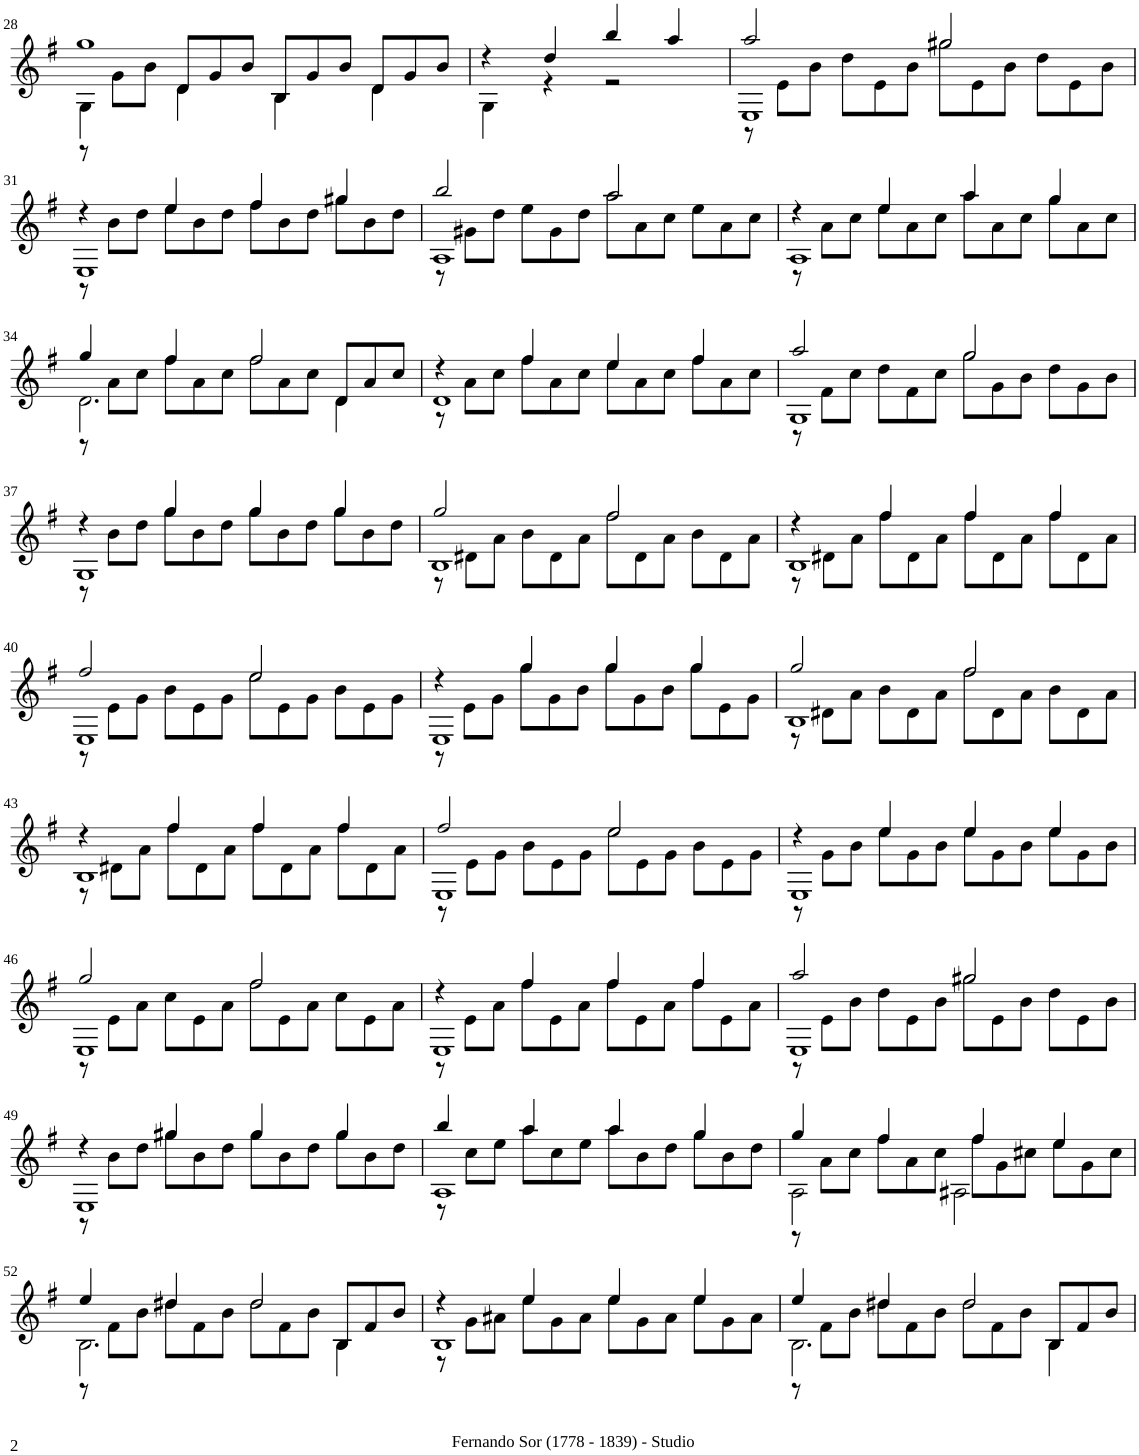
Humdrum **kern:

**kern
*part1
*staff1
*I"Chitarra
*I'Ch
!!LO:PB:g=z
*clefG2
*Trd7c12
*k[f#]
*M4/4
=28
*^
*	*^
*	*	*Xtuplet
1gg	4G\	12r
.	.	12g\L
.	.	12b\J
.	4d\	12d/L
.	.	12g/
.	.	12b/J
.	4B\	12B/L
.	.	12g/
.	.	12b/J
.	4d\	12d/L
.	.	12g/
.	.	12b/J
*	*v	*v
=29	=29
4r	4G\
4dd/	4r
4bb/	2r
4aa/	.
=30	=30
*	*^
2aa/	1E	12r
.	.	12e\L
.	.	12b\J
.	.	12dd\L
.	.	12e\
.	.	12b\J
!	!	!LO:N:head=open
2gg#X/	.	12gg#\L
.	.	12e\
.	.	12b\J
.	.	12dd\L
.	.	12e\
.	.	12b\J
!!LO:LB:g=z	!!	!!
=31	=31	=31
4r	1E	12r
.	.	12b\L
.	.	12dd\J
4ee/	.	12ee\L
.	.	12b\
.	.	12dd\J
4ff#/	.	12ff#\L
.	.	12b\
.	.	12dd\J
4gg#X/	.	12gg#\L
.	.	12b\
.	.	12dd\J
=32	=32	=32
2bb/	1A	12r
.	.	12g#X\L
.	.	12dd\J
.	.	12ee\L
.	.	12g#\
.	.	12dd\J
!	!	!LO:N:head=open
2aa/	.	12aa\L
.	.	12a\
.	.	12cc\J
.	.	12ee\L
.	.	12a\
.	.	12cc\J
=33	=33	=33
4r	1A	12r
.	.	12a\L
.	.	12cc\J
4ee/	.	12ee\L
.	.	12a\
.	.	12cc\J
4aa/	.	12aa\L
.	.	12a\
.	.	12cc\J
4gg/	.	12gg\L
.	.	12a\
.	.	12cc\J
!!LO:LB:g=z	!!	!!
=34	=34	=34
4gg/	2.d\	12r
.	.	12a\L
.	.	12cc\J
4ff#/	.	12ff#\L
.	.	12a\
.	.	12cc\J
!	!	!LO:N:head=open
2ff#/	.	12ff#\L
.	.	12a\
.	.	12cc\J
.	4d\	12d/L
.	.	12a/
.	.	12cc/J
=35	=35	=35
4r	1d	12r
.	.	12a\L
.	.	12cc\J
4ff#/	.	12ff#\L
.	.	12a\
.	.	12cc\J
4ee/	.	12ee\L
.	.	12a\
.	.	12cc\J
4ff#/	.	12ff#\L
.	.	12a\
.	.	12cc\J
=36	=36	=36
2aa/	1G	12r
.	.	12f#\L
.	.	12cc\J
.	.	12dd\L
.	.	12f#\
.	.	12cc\J
!	!	!LO:N:head=open
2gg/	.	12gg\L
.	.	12g\
.	.	12b\J
.	.	12dd\L
.	.	12g\
.	.	12b\J
!!LO:LB:g=z	!!	!!
=37	=37	=37
4r	1G	12r
.	.	12b\L
.	.	12dd\J
4gg/	.	12gg\L
.	.	12b\
.	.	12dd\J
4gg/	.	12gg\L
.	.	12b\
.	.	12dd\J
4gg/	.	12gg\L
.	.	12b\
.	.	12dd\J
=38	=38	=38
2gg/	1B	12r
.	.	12d#X\L
.	.	12a\J
.	.	12b\L
.	.	12d#\
.	.	12a\J
!	!	!LO:N:head=open
2ff#/	.	12ff#\L
.	.	12d#\
.	.	12a\J
.	.	12b\L
.	.	12d#\
.	.	12a\J
=39	=39	=39
4r	1B	12r
.	.	12d#X\L
.	.	12a\J
4ff#/	.	12ff#\L
.	.	12d#\
.	.	12a\J
4ff#/	.	12ff#\L
.	.	12d#\
.	.	12a\J
4ff#/	.	12ff#\L
.	.	12d#\
.	.	12a\J
!!LO:LB:g=z	!!	!!
=40	=40	=40
2ff#/	1E	12r
.	.	12e\L
.	.	12g\J
.	.	12b\L
.	.	12e\
.	.	12g\J
!	!	!LO:N:head=open
2ee/	.	12ee\L
.	.	12e\
.	.	12g\J
.	.	12b\L
.	.	12e\
.	.	12g\J
=41	=41	=41
4r	1E	12r
.	.	12e\L
.	.	12g\J
4gg/	.	12gg\L
.	.	12g\
.	.	12b\J
4gg/	.	12gg\L
.	.	12g\
.	.	12b\J
4gg/	.	12gg\L
.	.	12e\
.	.	12g\J
=42	=42	=42
2gg/	1B	12r
.	.	12d#X\L
.	.	12a\J
.	.	12b\L
.	.	12d#\
.	.	12a\J
!	!	!LO:N:head=open
2ff#/	.	12ff#\L
.	.	12d#\
.	.	12a\J
.	.	12b\L
.	.	12d#\
.	.	12a\J
!!LO:LB:g=z	!!	!!
=43	=43	=43
4r	1B	12r
.	.	12d#X\L
.	.	12a\J
4ff#/	.	12ff#\L
.	.	12d#\
.	.	12a\J
4ff#/	.	12ff#\L
.	.	12d#\
.	.	12a\J
4ff#/	.	12ff#\L
.	.	12d#\
.	.	12a\J
=44	=44	=44
2ff#/	1E	12r
.	.	12e\L
.	.	12g\J
.	.	12b\L
.	.	12e\
.	.	12g\J
!	!	!LO:N:head=open
2ee/	.	12ee\L
.	.	12e\
.	.	12g\J
.	.	12b\L
.	.	12e\
.	.	12g\J
=45	=45	=45
4r	1E	12r
.	.	12g\L
.	.	12b\J
4ee/	.	12ee\L
.	.	12g\
.	.	12b\J
4ee/	.	12ee\L
.	.	12g\
.	.	12b\J
4ee/	.	12ee\L
.	.	12g\
.	.	12b\J
!!LO:LB:g=z	!!	!!
=46	=46	=46
2gg/	1E	12r
.	.	12e\L
.	.	12a\J
.	.	12cc\L
.	.	12e\
.	.	12a\J
!	!	!LO:N:head=open
2ff#/	.	12ff#\L
.	.	12e\
.	.	12a\J
.	.	12cc\L
.	.	12e\
.	.	12a\J
=47	=47	=47
4r	1E	12r
.	.	12e\L
.	.	12a\J
4ff#/	.	12ff#\L
.	.	12e\
.	.	12a\J
4ff#/	.	12ff#\L
.	.	12e\
.	.	12a\J
4ff#/	.	12ff#\L
.	.	12e\
.	.	12a\J
=48	=48	=48
2aa/	1E	12r
.	.	12e\L
.	.	12b\J
.	.	12dd\L
.	.	12e\
.	.	12b\J
!	!	!LO:N:head=open
2gg#X/	.	12gg#\L
.	.	12e\
.	.	12b\J
.	.	12dd\L
.	.	12e\
.	.	12b\J
!!LO:LB:g=z	!!	!!
=49	=49	=49
4r	1E	12r
.	.	12b\L
.	.	12dd\J
4gg#X/	.	12gg#\L
.	.	12b\
.	.	12dd\J
4gg#/	.	12gg#\L
.	.	12b\
.	.	12dd\J
4gg#/	.	12gg#\L
.	.	12b\
.	.	12dd\J
=50	=50	=50
4bb/	1A	12r
.	.	12cc\L
.	.	12ee\J
4aa/	.	12aa\L
.	.	12cc\
.	.	12ee\J
4aa/	.	12aa\L
.	.	12b\
.	.	12dd\J
4gg/	.	12gg\L
.	.	12b\
.	.	12dd\J
=51	=51	=51
4gg/	2A\	12r
.	.	12a\L
.	.	12cc\J
4ff#/	.	12ff#\L
.	.	12a\
.	.	12cc\J
4ff#/	2A#X\	12ff#\L
.	.	12g\
.	.	12cc#X\J
4ee/	.	12ee\L
.	.	12g\
.	.	12cc#\J
!!LO:LB:g=z	!!	!!
=52	=52	=52
4ee/	2.B\	12r
.	.	12f#\L
.	.	12b\J
4dd#X/	.	12dd#\L
.	.	12f#\
.	.	12b\J
!	!	!LO:N:head=open
2dd#/	.	12dd#\L
.	.	12f#\
.	.	12b\J
.	4B\	12B/L
.	.	12f#/
.	.	12b/J
=53	=53	=53
4r	1B	12r
.	.	12g\L
.	.	12a#X\J
4ee/	.	12ee\L
.	.	12g\
.	.	12a#\J
4ee/	.	12ee\L
.	.	12g\
.	.	12a#\J
4ee/	.	12ee\L
.	.	12g\
.	.	12a#\J
=54	=54	=54
4ee/	2.B\	12r
.	.	12f#\L
.	.	12b\J
4dd#X/	.	12dd#\L
.	.	12f#\
.	.	12b\J
!	!	!LO:N:head=open
2dd#/	.	12dd#\L
.	.	12f#\
.	.	12b\J
.	4B\	12B/L
.	.	12f#/
.	.	12b/J
*v	*v	*v
=
*-
